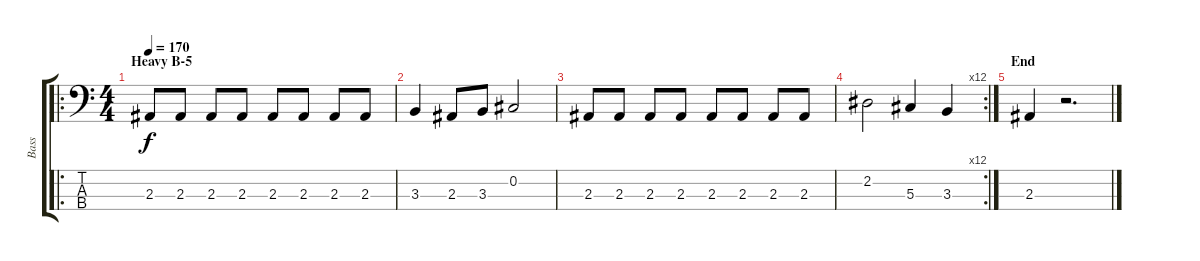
\track ("Bass" "Bass") {instrument electricguitarclean}
\staff {score tabs}
\tuning (Gb2 Db2 Ab1 Eb1) {hide}
\ro
\ts (4 4)
\section ("" "Heavy B-5")
\tempo 170
\clef f4
\ks c
2.3.8{dy f} 2.3.8 2.3.8 2.3.8 2.3.8 2.3.8 2.3.8 2.3.8 |
3.3.4 2.3.8 3.3.8 0.2.2 |
2.3.8 2.3.8 2.3.8 2.3.8 2.3.8 2.3.8 2.3.8 2.3.8 |
\rc 12
2.2.2 5.3.4 3.3.4 |
\section ("" "End")
2.3.4 r.2{d}
